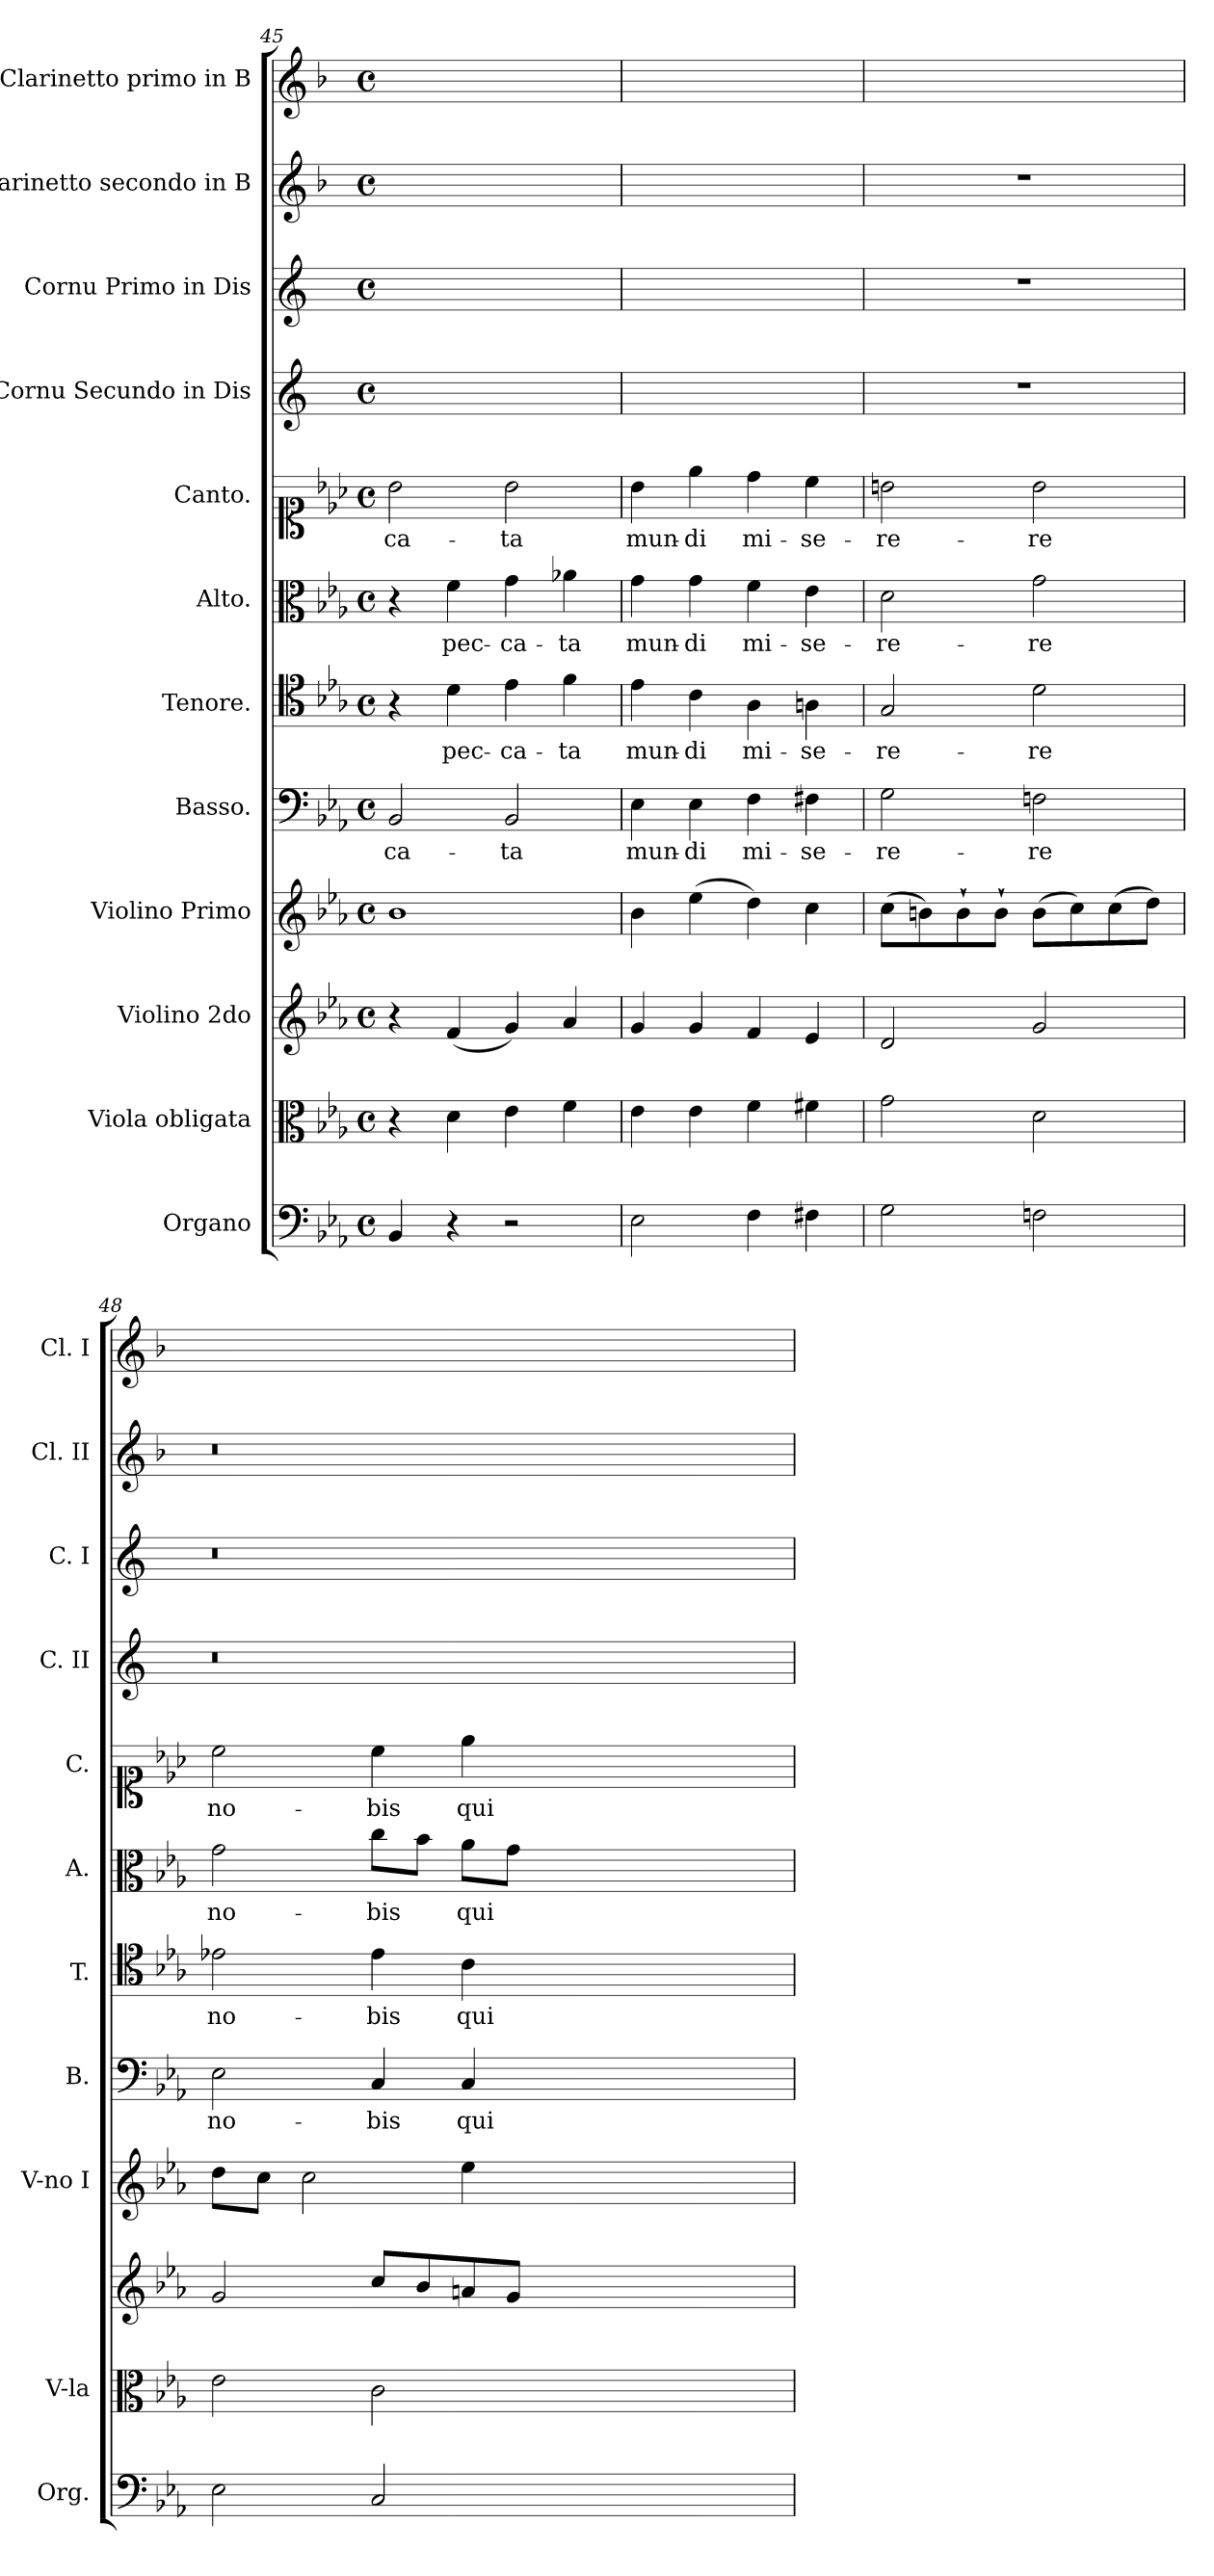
**kern	**kern	**kern	**kern	**kern	**text	**kern	**text	**kern	**text	**kern	**text	**kern	**kern	**kern	**kern
*part12	*part11	*part10	*part9	*part8	*part8	*part7	*part7	*part6	*part6	*part5	*part5	*part4	*part3	*part2	*part1
*staff12	*staff11	*staff10	*staff9	*staff8	*staff8	*staff7	*staff7	*staff6	*staff6	*staff5	*staff5	*staff4	*staff3	*staff2	*staff1
*I"Organo	*I"Viola obligata	*I"Violino 2do	*I"Violino Primo	*I"Basso.	*	*I"Tenore.	*	*I"Alto.	*	*I"Canto.	*	*I"Cornu Secundo in Dis	*I"Cornu Primo in Dis	*I"Clarinetto secondo in B	*I"Clarinetto primo in B
*I'Org.	*I'V-la	*	*I'V-no I	*I'B.	*	*I'T.	*	*I'A.	*	*I'C.	*	*I'C. II	*I'C. I	*I'Cl. II	*I'Cl. I
*clefF4	*clefC3	*clefG2	*clefG2	*clefF4	*	*clefC4	*	*clefC3	*	*clefC1	*	*clefG2	*clefG2	*clefG2	*clefG2
*	*	*	*	*	*	*	*	*	*	*	*	*ITrd5c9	*ITrd5c9	*ITrd1c2	*ITrd1c2
*k[b-e-a-]	*k[b-e-a-]	*k[b-e-a-]	*k[b-e-a-]	*k[b-e-a-]	*	*k[b-e-a-]	*	*k[b-e-a-]	*	*k[b-e-a-]	*	*k[b-e-a-]	*k[b-e-a-]	*k[b-e-a-]	*k[b-e-a-]
*E-:	*E-:	*E-:	*E-:	*E-:	*	*E-:	*	*E-:	*	*E-:	*	*E-:	*E-:	*E-:	*E-:
*M4/4	*M4/4	*M4/4	*M4/4	*M4/4	*	*M4/4	*	*M4/4	*	*M4/4	*	*M4/4	*M4/4	*M4/4	*M4/4
*met(c)	*met(c)	*met(c)	*met(c)	*met(c)	*	*met(c)	*	*met(c)	*	*met(c)	*	*met(c)	*met(c)	*met(c)	*met(c)
=45	=45	=45	=45	=45	=45	=45	=45	=45	=45	=45	=45	=45	=45	=45	=45
4BB-/	4r	4r	1b-	2BB-/	-ca-	4r	.	4r	.	2b-\	-ca-	1ryy	1ryy	1ryy	1ryy
4r	4d\	(4f/	.	.	.	4d\	pec-	4f\	pec-	.	.	.	.	.	.
2r	4e-\	4g/)	.	2BB-/	-ta	4e-\	-ca-	4g\	-ca-	2b-\	-ta	.	.	.	.
.	4f\	4a-/	.	.	.	4f\	-ta	4a-X\	-ta	.	.	.	.	.	.
=46	=46	=46	=46	=46	=46	=46	=46	=46	=46	=46	=46	=46	=46	=46	=46
2E-\	4e-\	4g/	4b-\	4E-\	mun-	4e-\	mun-	4g\	mun-	4b-\	mun-	1ryy	1ryy	1ryy	1ryy
.	4e-\	4g/	(4ee-\	4E-\	-di	4c\	-di	4g\	-di	4ee-\	-di	.	.	.	.
4F\	4f\	4f/	4dd\)	4F\	mi-	4A-\	mi-	4f\	mi-	4dd\	mi-	.	.	.	.
4F#X\	4f#X\	4e-/	4cc\	4F#X\	-se-	4An\	-se-	4e-\	-se-	4cc\	-se-	.	.	.	.
=47	=47	=47	=47	=47	=47	=47	=47	=47	=47	=47	=47	=47	=47	=47	=47
2G\	2g\	2d/	(8cc\L	2G\	-re-	2G/	-re-	2d\	-re-	2bn\	-re-	1r	1r	1r	1ryy
.	.	.	8bn\)	.	.	.	.	.	.	.	.	.	.	.	.
.	.	.	8b`\	.	.	.	.	.	.	.	.	.	.	.	.
.	.	.	8b`\J	.	.	.	.	.	.	.	.	.	.	.	.
2Fn\	2d\	2g/	(8b\L	2Fn\	-re	2d\	-re	2g\	-re	2b\	-re	.	.	.	.
.	.	.	8cc\)	.	.	.	.	.	.	.	.	.	.	.	.
.	.	.	(8cc\	.	.	.	.	.	.	.	.	.	.	.	.
.	.	.	8dd\J)	.	.	.	.	.	.	.	.	.	.	.	.
=48	=48	=48	=48	=48	=48	=48	=48	=48	=48	=48	=48	=48	=48	=48	=48
2E-\	2e-\	2g/	8dd\L	2E-\	no-	2e-X\	no-	2g\	no-	2cc\	no-	0.r	0.r	0.r	1ryy
.	.	.	8cc\J	.	.	.	.	.	.	.	.	.	.	.	.
.	.	.	2cc\	.	.	.	.	.	.	.	.	.	.	.	.
2C/	2c\	8cc/L	.	4C/	-bis	4e-\	-bis	8cc\L	-bis	4cc\	-bis	.	.	.	.
.	.	8b-/	.	.	.	.	.	8b-\J	.	.	.	.	.	.	.
.	.	8an/	4ee-\	4C/	qui	4c\	qui	8a-\L	qui	4ee-\	qui	.	.	.	.
.	.	8g/J	.	.	.	.	.	8g\J	.	.	.	.	.	.	.
0ryy	0ryy	0ryy	0ryy	0ryy	.	0ryy	.	0ryy	.	0ryy	.	.	.	.	0ryy
=	=	=	=	=	=	=	=	=	=	=	=	=	=	=	=
*-	*-	*-	*-	*-	*-	*-	*-	*-	*-	*-	*-	*-	*-	*-	*-
